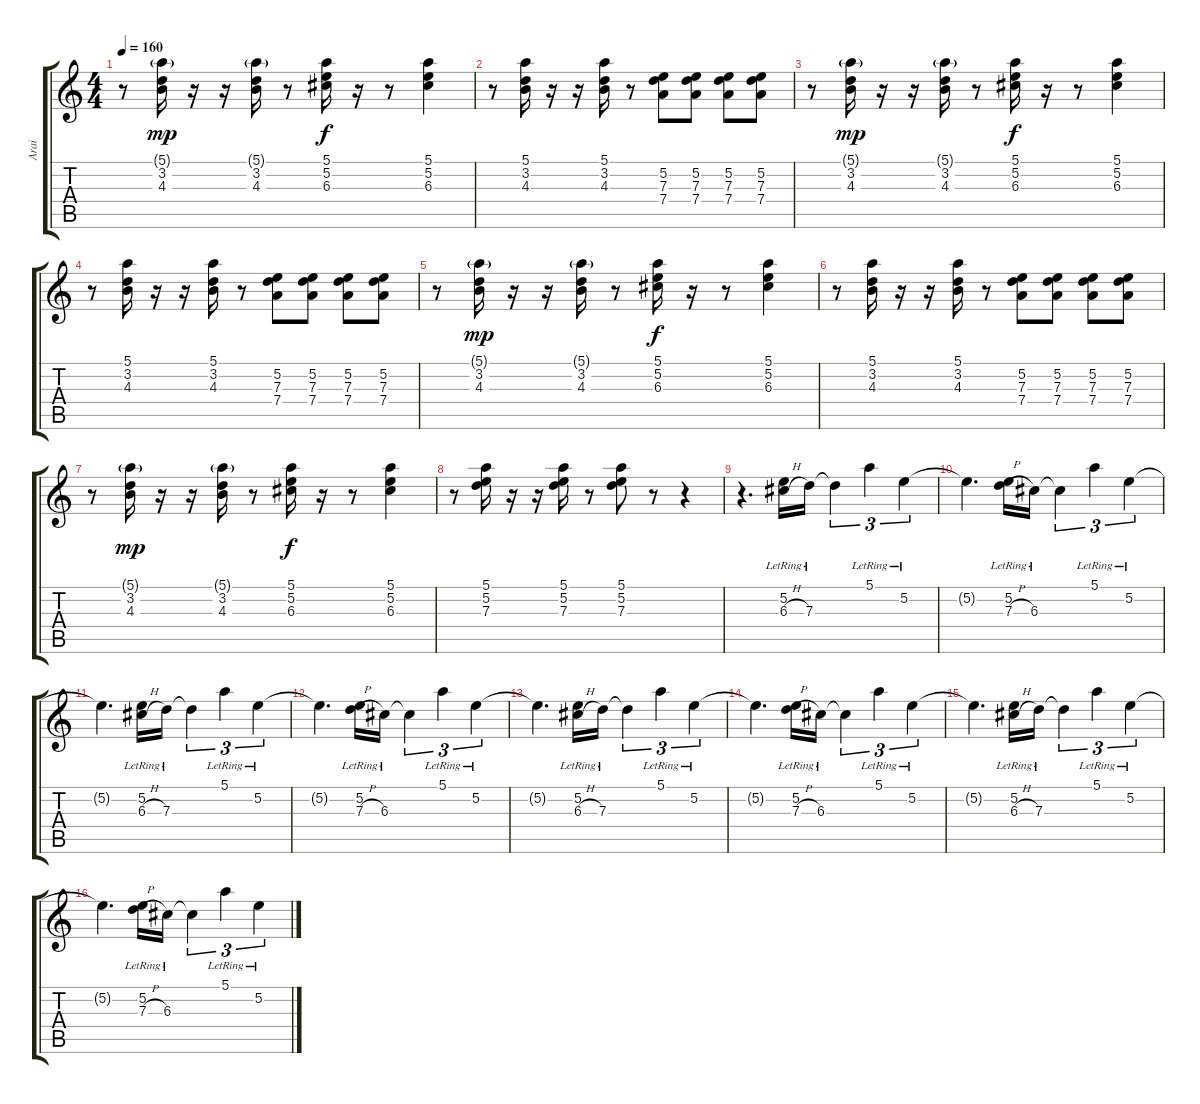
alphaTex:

\track ("Arai" "Arai") {instrument electricguitarclean}
\staff {score tabs}
\tuning (E4 B3 G3 D3 A2 E2) {hide}
\ts (4 4)
\tempo 160
\clef g2
\ks c
r.8{dy f} (5.1{g} 3.2 4.3).16{dy mp} r.16 r.16 (5.1{g} 3.2 4.3).16 r.8 (5.1 5.2 6.3).16{dy f} r.16 r.8 (5.1 5.2 6.3).4 |
r.8 (5.1 3.2 4.3).16 r.16 r.16 (5.1 3.2 4.3).16 r.8 (5.2 7.3 7.4).8 (5.2 7.3 7.4).8 (5.2 7.3 7.4).8 (5.2 7.3 7.4).8 |
r.8 (5.1{g} 3.2 4.3).16{dy mp} r.16 r.16 (5.1{g} 3.2 4.3).16 r.8 (5.1 5.2 6.3).16{dy f} r.16 r.8 (5.1 5.2 6.3).4 |
r.8 (5.1 3.2 4.3).16 r.16 r.16 (5.1 3.2 4.3).16 r.8 (5.2 7.3 7.4).8 (5.2 7.3 7.4).8 (5.2 7.3 7.4).8 (5.2 7.3 7.4).8 |
r.8 (5.1{g} 3.2 4.3).16{dy mp} r.16 r.16 (5.1{g} 3.2 4.3).16 r.8 (5.1 5.2 6.3).16{dy f} r.16 r.8 (5.1 5.2 6.3).4 |
r.8 (5.1 3.2 4.3).16 r.16 r.16 (5.1 3.2 4.3).16 r.8 (5.2 7.3 7.4).8 (5.2 7.3 7.4).8 (5.2 7.3 7.4).8 (5.2 7.3 7.4).8 |
r.8 (5.1{g} 3.2 4.3).16{dy mp} r.16 r.16 (5.1{g} 3.2 4.3).16 r.8 (5.1 5.2 6.3).16{dy f} r.16 r.8 (5.1 5.2 6.3).4 |
r.8 (5.1 5.2 7.3).16 r.16 r.16 (5.1 5.2 7.3).16 r.8 (5.1 5.2 7.3).8 r.8 r.4 |
r.4{d volume 8} (5.2{lr} 6.3{h lr}).16 7.3{lr}.16 7.3{t}.4{tu (3 2)} 5.1{lr}.4{tu (3 2)} 5.2{lr}.4{tu (3 2)} |
5.2{t}.4{d} (5.2{lr} 7.3{h lr}).16 6.3{lr}.16 6.3{t}.4{tu (3 2)} 5.1{lr}.4{tu (3 2)} 5.2{lr}.4{tu (3 2)} |
5.2{t}.4{d} (5.2{lr} 6.3{h lr}).16 7.3{lr}.16 7.3{t}.4{tu (3 2)} 5.1{lr}.4{tu (3 2)} 5.2{lr}.4{tu (3 2)} |
5.2{t}.4{d} (5.2{lr} 7.3{h lr}).16 6.3{lr}.16 6.3{t}.4{tu (3 2)} 5.1{lr}.4{tu (3 2)} 5.2{lr}.4{tu (3 2)} |
5.2{t}.4{d} (5.2{lr} 6.3{h lr}).16 7.3{lr}.16 7.3{t}.4{tu (3 2)} 5.1{lr}.4{tu (3 2)} 5.2{lr}.4{tu (3 2)} |
5.2{t}.4{d} (5.2{lr} 7.3{h lr}).16 6.3{lr}.16 6.3{t}.4{tu (3 2)} 5.1{lr}.4{tu (3 2)} 5.2{lr}.4{tu (3 2)} |
5.2{t}.4{d} (5.2{lr} 6.3{h lr}).16 7.3{lr}.16 7.3{t}.4{tu (3 2)} 5.1{lr}.4{tu (3 2)} 5.2{lr}.4{tu (3 2)} |
5.2{t}.4{d} (5.2{lr} 7.3{h lr}).16 6.3{lr}.16 6.3{t}.4{tu (3 2)} 5.1{lr}.4{tu (3 2)} 5.2{lr}.4{tu (3 2)}
